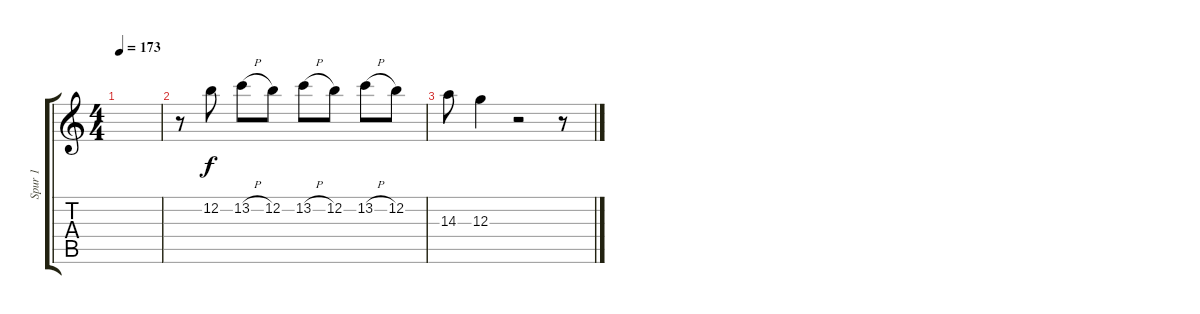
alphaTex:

\track ("Spur 1" "Spur 1") {instrument overdrivenguitar}
\staff {score tabs}
\tuning (E4 B3 G3 D3 A2 E2) {hide}
\ts (4 4)
\tempo 173
\clef g2
\ks c
|
r.8 12.2.8{volume 13} 13.2{h}.8 12.2.8 13.2{h}.8 12.2.8 13.2{h}.8 12.2.8 |
14.3.8 12.3.4 r.2 r.8
